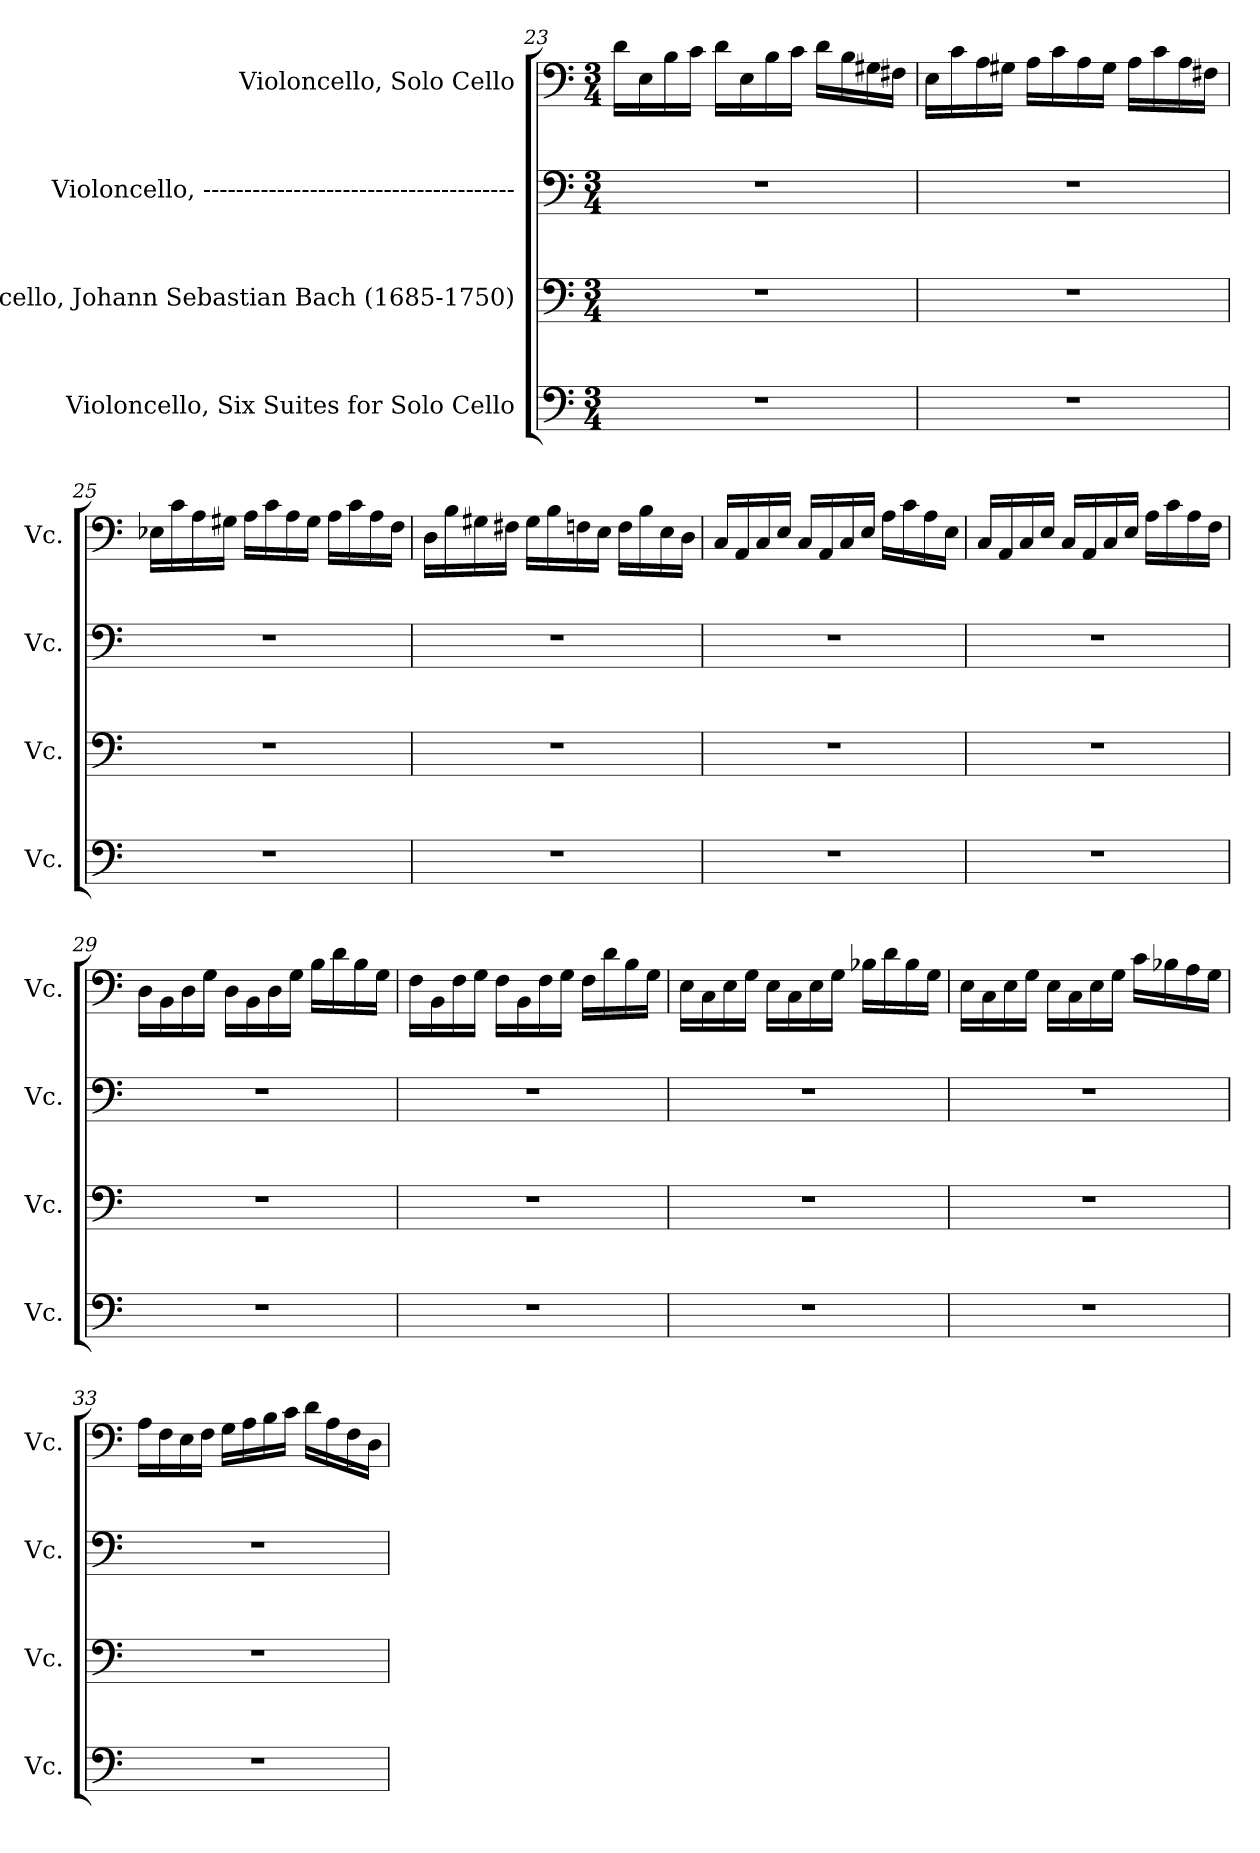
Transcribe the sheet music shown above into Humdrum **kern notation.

**kern	**kern	**kern	**kern
*part4	*part3	*part2	*part1
*staff4	*staff3	*staff2	*staff1
*I"Violoncello, Six Suites for Solo Cello	*I"Violoncello, Johann Sebastian Bach  (1685-1750)	*I"Violoncello, --------------------------------------	*I"Violoncello, Solo Cello
*I'Vc.	*I'Vc.	*I'Vc.	*I'Vc.
*clefF4	*clefF4	*clefF4	*clefF4
*k[]	*k[]	*k[]	*k[]
*M3/4	*M3/4	*M3/4	*M3/4
=23	=23	=23	=23
2.r	2.r	2.r	16d\LL
.	.	.	16E\
.	.	.	16B\
.	.	.	16c\JJ
.	.	.	16d\LL
.	.	.	16E\
.	.	.	16B\
.	.	.	16c\JJ
.	.	.	16d\LL
.	.	.	16B\
.	.	.	16G#X\
.	.	.	16F#X\JJ
!!LO:LB:g=z
=24	=24	=24	=24
2.r	2.r	2.r	16E\LL
.	.	.	16c\
.	.	.	16A\
.	.	.	16G#X\JJ
.	.	.	16A\LL
.	.	.	16c\
.	.	.	16A\
.	.	.	16G#\JJ
.	.	.	16A\LL
.	.	.	16c\
.	.	.	16A\
.	.	.	16F#X\JJ
=25	=25	=25	=25
2.r	2.r	2.r	16E-X\LL
.	.	.	16c\
.	.	.	16A\
.	.	.	16G#X\JJ
.	.	.	16A\LL
.	.	.	16c\
.	.	.	16A\
.	.	.	16G#\JJ
.	.	.	16A\LL
.	.	.	16c\
.	.	.	16A\
.	.	.	16F\JJ
=26	=26	=26	=26
2.r	2.r	2.r	16D\LL
.	.	.	16B\
.	.	.	16G#X\
.	.	.	16F#X\JJ
.	.	.	16G#\LL
.	.	.	16B\
.	.	.	16Fn\
.	.	.	16E\JJ
.	.	.	16F\LL
.	.	.	16B\
.	.	.	16E\
.	.	.	16D\JJ
!!LO:PB:g=z
=27	=27	=27	=27
2.r	2.r	2.r	16C/LL
.	.	.	16AA/
.	.	.	16C/
.	.	.	16E/JJ
.	.	.	16C/LL
.	.	.	16AA/
.	.	.	16C/
.	.	.	16E/JJ
.	.	.	16A\LL
.	.	.	16c\
.	.	.	16A\
.	.	.	16E\JJ
=28	=28	=28	=28
2.r	2.r	2.r	16C/LL
.	.	.	16AA/
.	.	.	16C/
.	.	.	16E/JJ
.	.	.	16C/LL
.	.	.	16AA/
.	.	.	16C/
.	.	.	16E/JJ
.	.	.	16A\LL
.	.	.	16c\
.	.	.	16A\
.	.	.	16F\JJ
=29	=29	=29	=29
2.r	2.r	2.r	16D\LL
.	.	.	16BB\
.	.	.	16D\
.	.	.	16G\JJ
.	.	.	16D\LL
.	.	.	16BB\
.	.	.	16D\
.	.	.	16G\JJ
.	.	.	16B\LL
.	.	.	16d\
.	.	.	16B\
.	.	.	16G\JJ
!!LO:LB:g=z
=30	=30	=30	=30
2.r	2.r	2.r	16F\LL
.	.	.	16BB\
.	.	.	16F\
.	.	.	16G\JJ
.	.	.	16F\LL
.	.	.	16BB\
.	.	.	16F\
.	.	.	16G\JJ
.	.	.	16F\LL
.	.	.	16d\
.	.	.	16B\
.	.	.	16G\JJ
=31	=31	=31	=31
2.r	2.r	2.r	16E\LL
.	.	.	16C\
.	.	.	16E\
.	.	.	16G\JJ
.	.	.	16E\LL
.	.	.	16C\
.	.	.	16E\
.	.	.	16G\JJ
.	.	.	16B-X\LL
.	.	.	16d\
.	.	.	16B-\
.	.	.	16G\JJ
=32	=32	=32	=32
2.r	2.r	2.r	16E\LL
.	.	.	16C\
.	.	.	16E\
.	.	.	16G\JJ
.	.	.	16E\LL
.	.	.	16C\
.	.	.	16E\
.	.	.	16G\JJ
.	.	.	16c\LL
.	.	.	16B-X\
.	.	.	16A\
.	.	.	16G\JJ
!!LO:LB:g=z
=33	=33	=33	=33
2.r	2.r	2.r	16A\LL
.	.	.	16F\
.	.	.	16E\
.	.	.	16F\JJ
.	.	.	16G\LL
.	.	.	16A\
.	.	.	16B\
.	.	.	16c\JJ
.	.	.	16d\LL
.	.	.	16A\
.	.	.	16F\
.	.	.	16D\JJ
=	=	=	=
*-	*-	*-	*-
